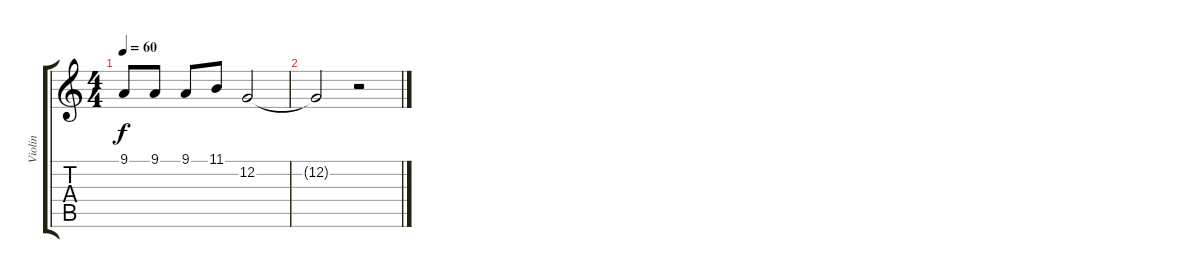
\track ("Violin" "Violin") {instrument violin}
\staff {score tabs}
\tuning (C4 G3 Eb3 Bb2 F2 C2) {hide}
\ts (4 4)
\tempo 60
\clef g2
\ks c
9.1.8{dy f} 9.1.8 9.1.8 11.1.8 12.2.2 |
12.2{t}.2 r.2
